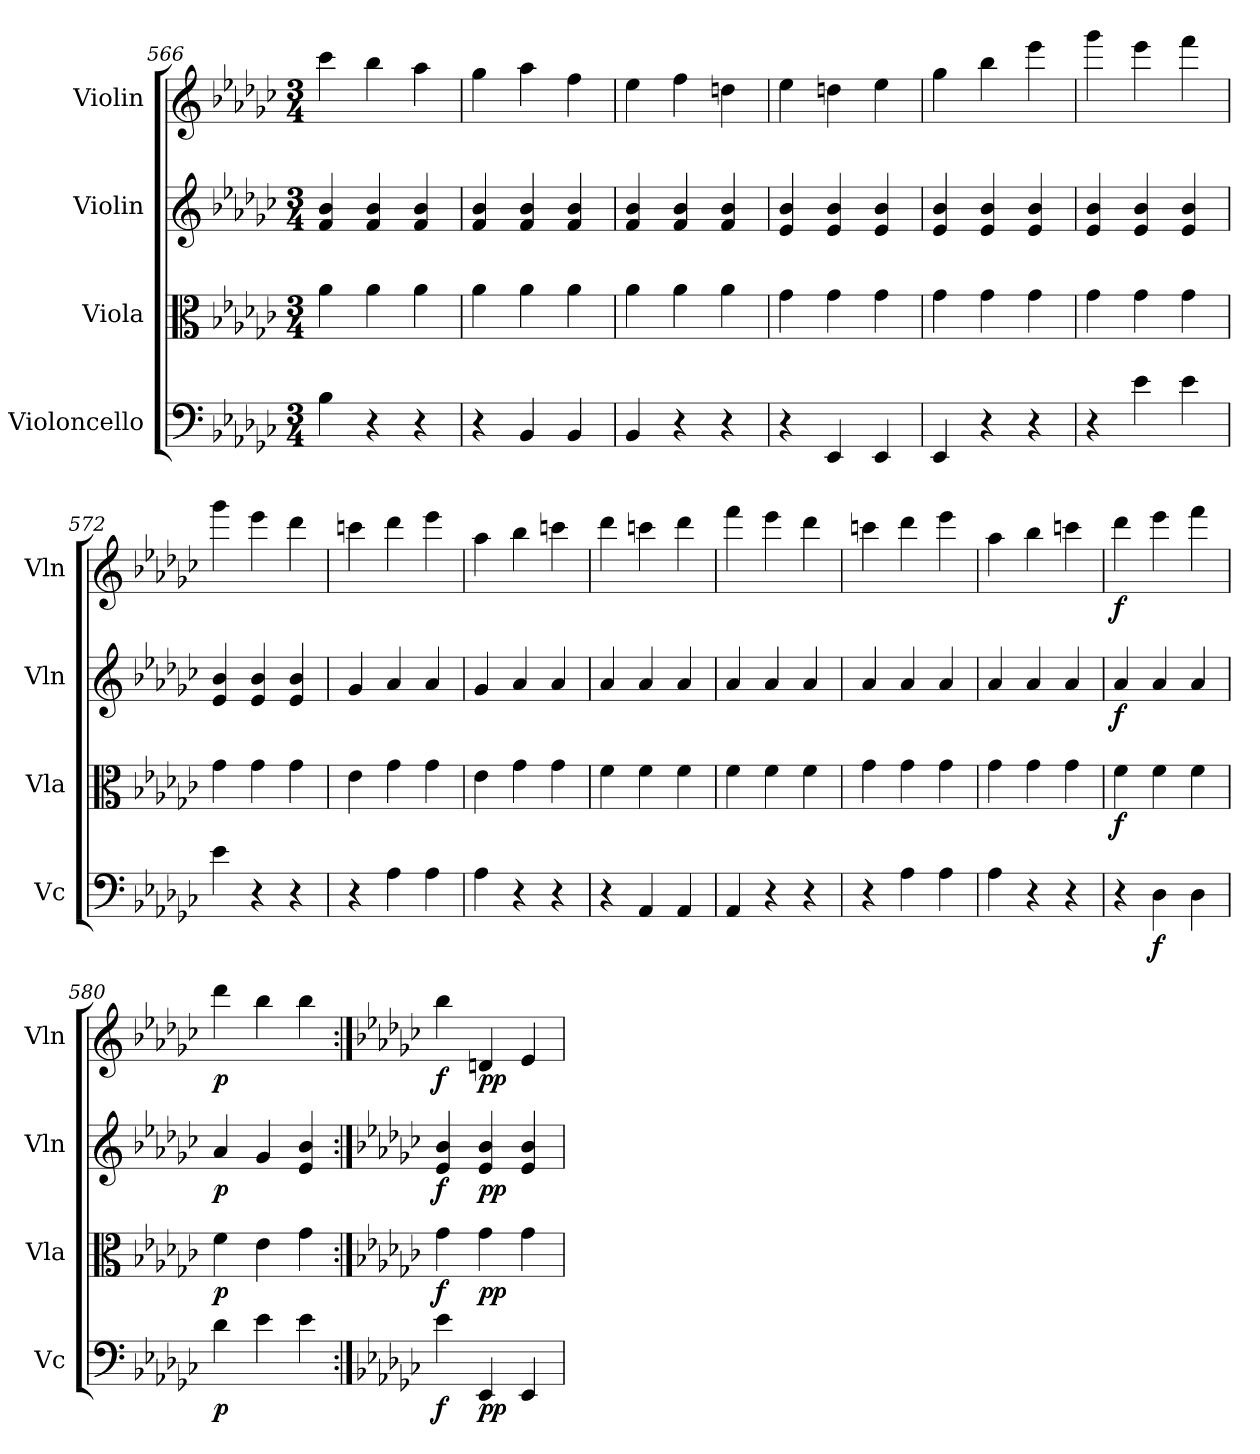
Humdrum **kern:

**kern	**dynam	**kern	**dynam	**kern	**dynam	**kern	**dynam
*part4	*part4	*part3	*part3	*part2	*part2	*part1	*part1
*staff4	*staff4	*staff3	*staff3	*staff2	*staff2	*staff1	*staff1
*I"Violoncello	*	*I"Viola	*	*I"Violin	*	*I"Violin	*
*I'Vc	*	*I'Vla	*	*I'Vln	*	*I'Vln	*
*clefF4	*	*clefC3	*	*clefG2	*	*clefG2	*
*k[b-e-a-d-g-c-]	*	*k[b-e-a-d-g-c-]	*	*k[b-e-a-d-g-c-]	*	*k[b-e-a-d-g-c-]	*
*M3/4	*	*M3/4	*	*M3/4	*	*M3/4	*
=566	=566	=566	=566	=566	=566	=566	=566
4B-	.	4a-	.	4f 4b-	.	4ccc-	.
4r	.	4a-	.	4f 4b-	.	4bb-	.
4r	.	4a-	.	4f 4b-	.	4aa-	.
=567	=567	=567	=567	=567	=567	=567	=567
4r	.	4a-	.	4f 4b-	.	4gg-	.
4BB-	.	4a-	.	4f 4b-	.	4aa-	.
4BB-	.	4a-	.	4f 4b-	.	4ff	.
=568	=568	=568	=568	=568	=568	=568	=568
4BB-	.	4a-	.	4f 4b-	.	4ee-	.
4r	.	4a-	.	4f 4b-	.	4ff	.
4r	.	4a-	.	4f 4b-	.	4ddn	.
=569	=569	=569	=569	=569	=569	=569	=569
4r	.	4g-	.	4e- 4b-	.	4ee-	.
4EE-	.	4g-	.	4e- 4b-	.	4ddn	.
4EE-	.	4g-	.	4e- 4b-	.	4ee-	.
=570	=570	=570	=570	=570	=570	=570	=570
4EE-	.	4g-	.	4e- 4b-	.	4gg-	.
4r	.	4g-	.	4e- 4b-	.	4bb-	.
4r	.	4g-	.	4e- 4b-	.	4eee-	.
=571	=571	=571	=571	=571	=571	=571	=571
4r	.	4g-	.	4e- 4b-	.	4ggg-	.
4e-	.	4g-	.	4e- 4b-	.	4eee-	.
4e-	.	4g-	.	4e- 4b-	.	4fff	.
=572	=572	=572	=572	=572	=572	=572	=572
4e-	.	4g-	.	4e- 4b-	.	4ggg-	.
4r	.	4g-	.	4e- 4b-	.	4eee-	.
4r	.	4g-	.	4e- 4b-	.	4ddd-	.
=573	=573	=573	=573	=573	=573	=573	=573
4r	.	4e-	.	4g-	.	4cccn	.
4A-	.	4g-	.	4a-	.	4ddd-	.
4A-	.	4g-	.	4a-	.	4eee-	.
=574	=574	=574	=574	=574	=574	=574	=574
4A-	.	4e-	.	4g-	.	4aa-	.
4r	.	4g-	.	4a-	.	4bb-	.
4r	.	4g-	.	4a-	.	4cccn	.
=575	=575	=575	=575	=575	=575	=575	=575
4r	.	4f	.	4a-	.	4ddd-	.
4AA-	.	4f	.	4a-	.	4cccn	.
4AA-	.	4f	.	4a-	.	4ddd-	.
=576	=576	=576	=576	=576	=576	=576	=576
4AA-	.	4f	.	4a-	.	4fff	.
4r	.	4f	.	4a-	.	4eee-	.
4r	.	4f	.	4a-	.	4ddd-	.
=577	=577	=577	=577	=577	=577	=577	=577
4r	.	4g-	.	4a-	.	4cccn	.
4A-	.	4g-	.	4a-	.	4ddd-	.
4A-	.	4g-	.	4a-	.	4eee-	.
=578	=578	=578	=578	=578	=578	=578	=578
4A-	.	4g-	.	4a-	.	4aa-	.
4r	.	4g-	.	4a-	.	4bb-	.
4r	.	4g-	.	4a-	.	4cccn	.
=579	=579	=579	=579	=579	=579	=579	=579
4r	.	4f	f	4a-	f	4ddd-	f
4D-	f	4f	.	4a-	.	4eee-	.
4D-	.	4f	.	4a-	.	4fff	.
=580	=580	=580	=580	=580	=580	=580	=580
4d-	p	4f	p	4a-	p	4ddd-	p
4e-	.	4e-	.	4g-	.	4bb-	.
4e-	.	4g-	.	4e- 4b-	.	4bb-	.
=581:|!	=581:|!	=581:|!	=581:|!	=581:|!	=581:|!	=581:|!	=581:|!
*k[b-e-a-d-g-c-]	*	*k[b-e-a-d-g-c-]	*	*k[b-e-a-d-g-c-]	*	*k[b-e-a-d-g-c-]	*
4e-	f	4g-	f	4e- 4b-	f	4bb-	f
4EE-	pp	4g-	pp	4e- 4b-	pp	4dn	pp
4EE-	.	4g-	.	4e- 4b-	.	4e-	.
=	=	=	=	=	=	=	=
*-	*-	*-	*-	*-	*-	*-	*-
